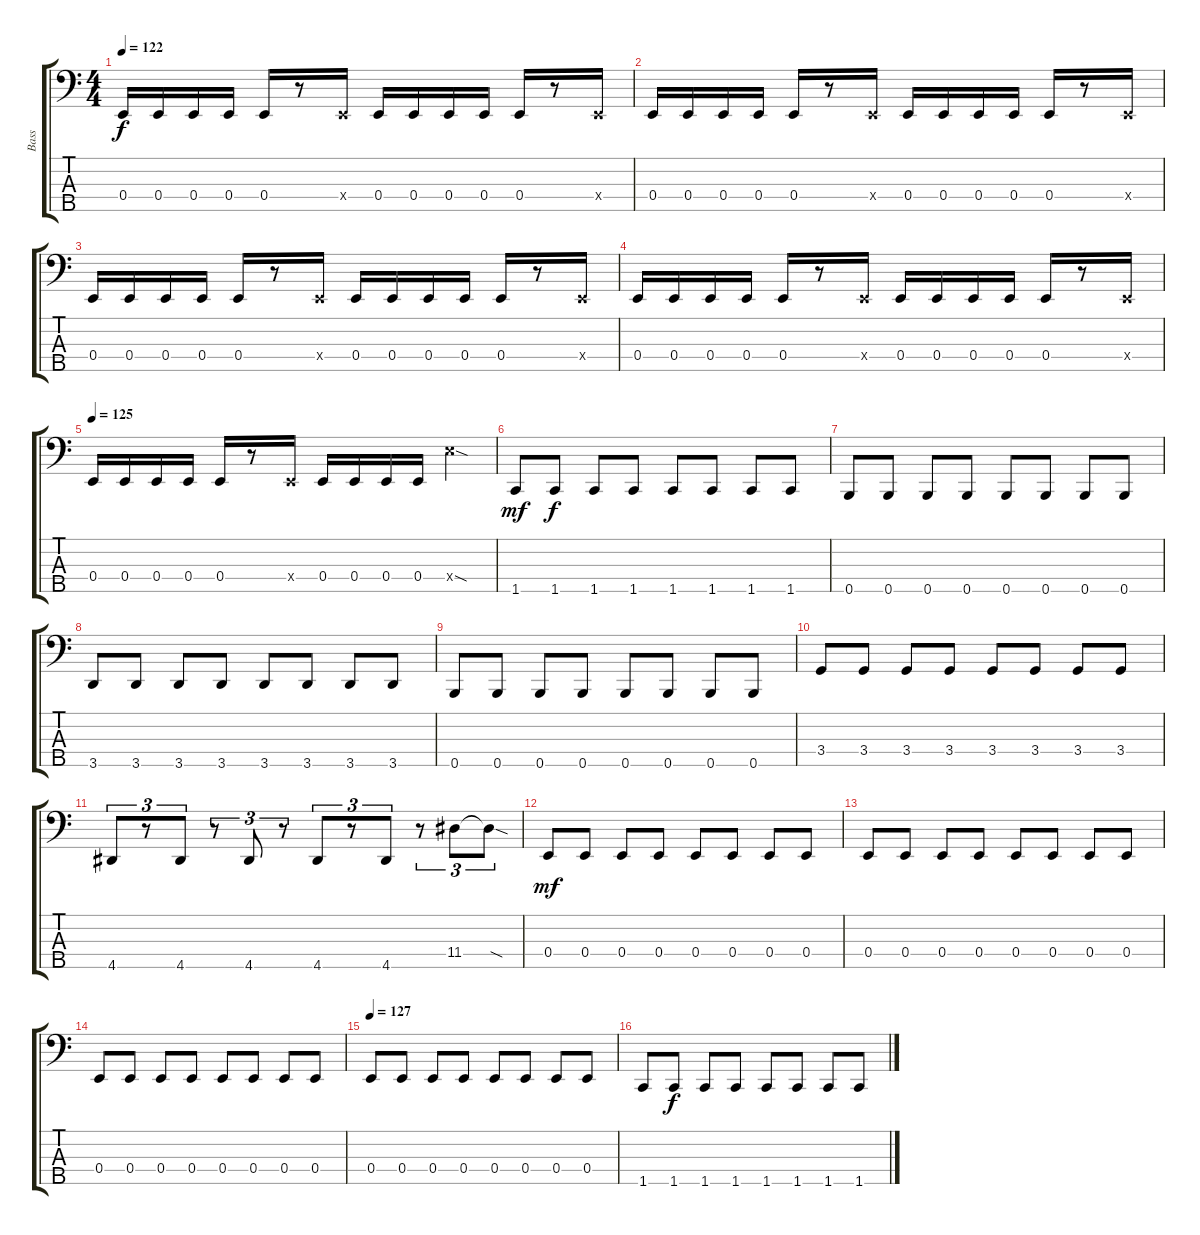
\track ("Bass" "Bass") {instrument electricbassfinger}
\staff {score tabs}
\tuning (G2 D2 A1 E1 B0) {hide}
\ts (4 4)
\tempo 122
\clef f4
\ks c
0.4.16{dy f} 0.4.16 0.4.16 0.4.16 0.4.16 r.8 0.4{x}.16 0.4.16 0.4.16 0.4.16 0.4.16 0.4.16 r.8 0.4{x}.16 |
0.4.16 0.4.16 0.4.16 0.4.16 0.4.16 r.8 0.4{x}.16 0.4.16 0.4.16 0.4.16 0.4.16 0.4.16 r.8 0.4{x}.16 |
0.4.16 0.4.16 0.4.16 0.4.16 0.4.16 r.8 0.4{x}.16 0.4.16 0.4.16 0.4.16 0.4.16 0.4.16 r.8 0.4{x}.16 |
0.4.16 0.4.16 0.4.16 0.4.16 0.4.16 r.8 0.4{x}.16 0.4.16 0.4.16 0.4.16 0.4.16 0.4.16 r.8 0.4{x}.16 |
\tempo 125
0.4.16 0.4.16 0.4.16 0.4.16 0.4.16 r.8 0.4{x}.16 0.4.16 0.4.16 0.4.16 0.4.16 12.4{sod x}.4 |
1.5.8{dy mf} 1.5.8{dy f} 1.5.8 1.5.8 1.5.8 1.5.8 1.5.8 1.5.8 |
0.5.8 0.5.8 0.5.8 0.5.8 0.5.8 0.5.8 0.5.8 0.5.8 |
3.5.8 3.5.8 3.5.8 3.5.8 3.5.8 3.5.8 3.5.8 3.5.8 |
0.5.8 0.5.8 0.5.8 0.5.8 0.5.8 0.5.8 0.5.8 0.5.8 |
3.4.8 3.4.8 3.4.8 3.4.8 3.4.8 3.4.8 3.4.8 3.4.8 |
4.5.8{tu (3 2)} r.8{tu (3 2)} 4.5.8{tu (3 2)} r.8{tu (3 2)} 4.5.8{tu (3 2)} r.8{tu (3 2)} 4.5.8{tu (3 2)} r.8{tu (3 2)} 4.5.8{tu (3 2)} r.8{tu (3 2)} 11.4.8{tu (3 2)} 11.4{sod t}.8{tu (3 2)} |
0.4.8{dy mf} 0.4.8 0.4.8 0.4.8 0.4.8 0.4.8 0.4.8 0.4.8 |
0.4.8 0.4.8 0.4.8 0.4.8 0.4.8 0.4.8 0.4.8 0.4.8 |
0.4.8 0.4.8 0.4.8 0.4.8 0.4.8 0.4.8 0.4.8 0.4.8 |
\tempo 127
0.4.8 0.4.8 0.4.8 0.4.8 0.4.8 0.4.8 0.4.8 0.4.8 |
1.5.8 1.5.8{dy f} 1.5.8 1.5.8 1.5.8 1.5.8 1.5.8 1.5.8
